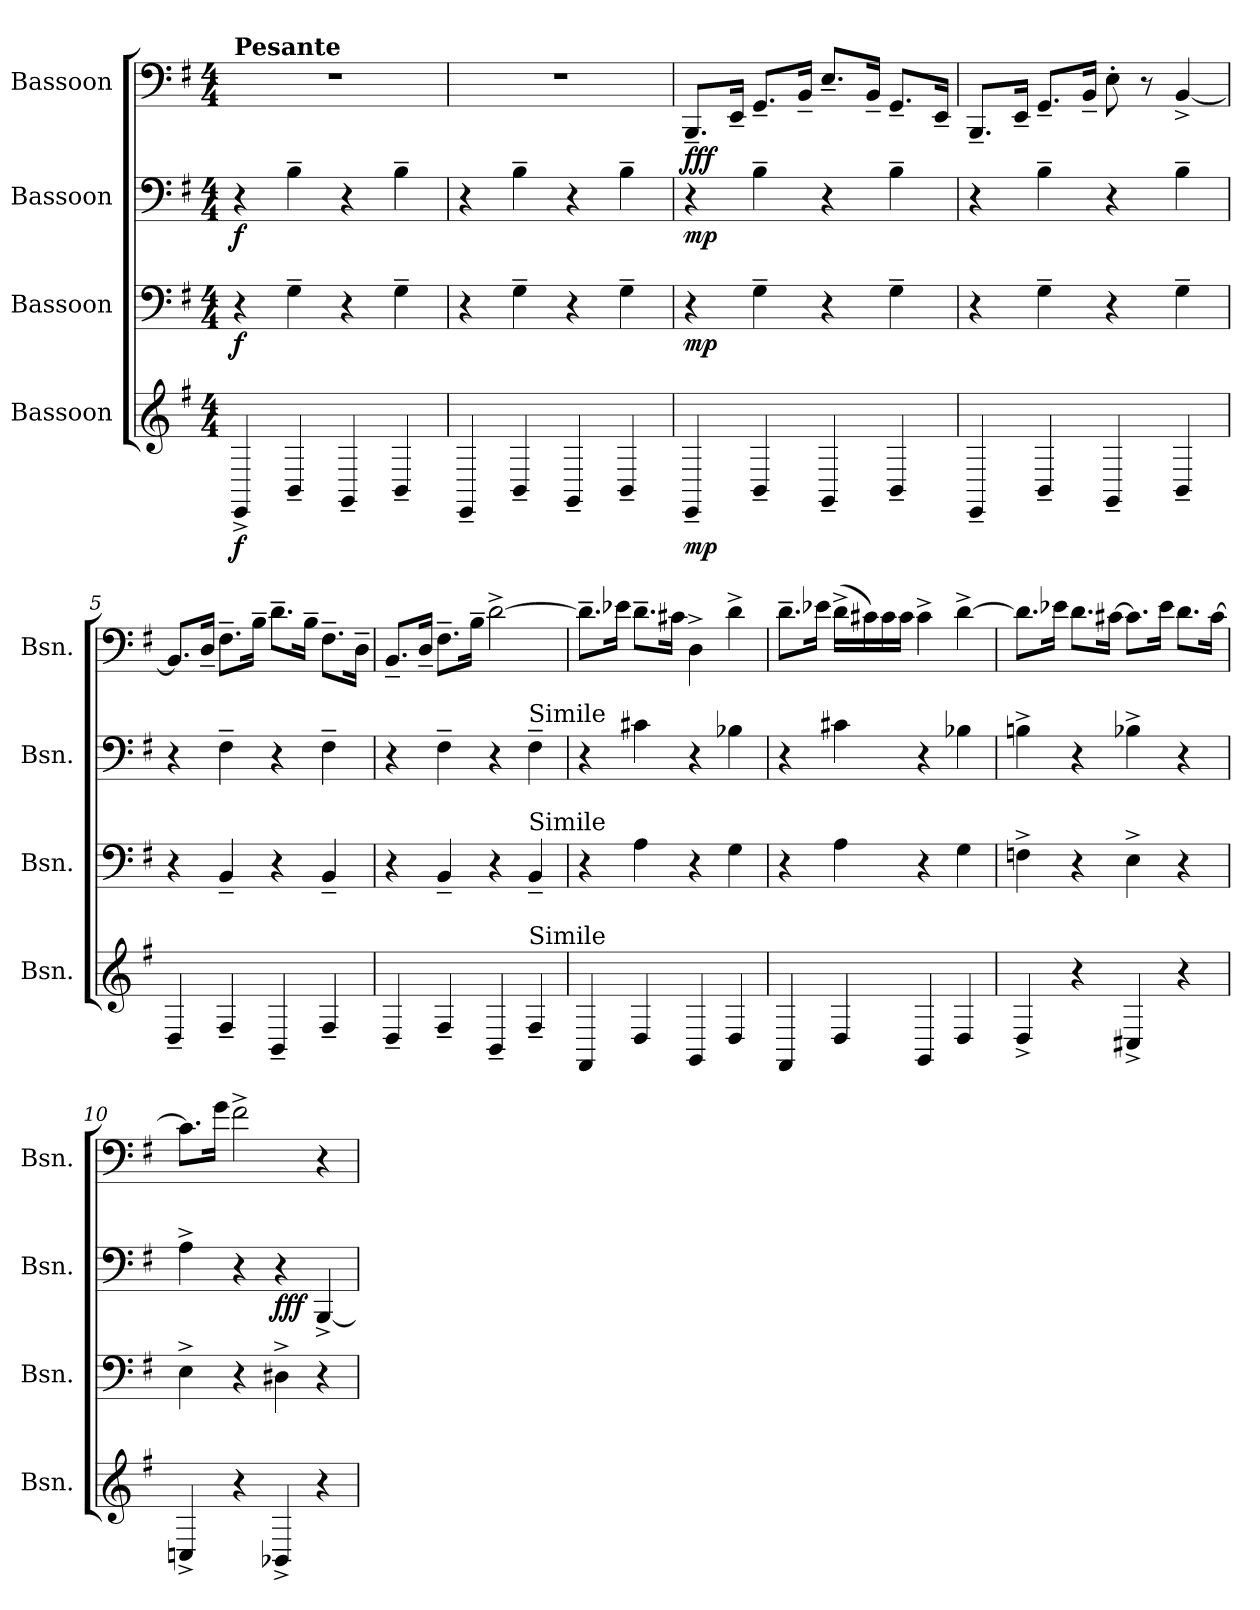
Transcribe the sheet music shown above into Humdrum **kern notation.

**kern	**dynam	**kern	**dynam	**kern	**dynam	**kern	**dynam
*part4	*part4	*part3	*part3	*part2	*part2	*part1	*part1
*staff4	*staff4	*staff3	*staff3	*staff2	*staff2	*staff1	*staff1
*I"Bassoon	*	*I"Bassoon	*	*I"Bassoon	*	*I"Bassoon	*
*I'Bsn.	*	*I'Bsn.	*	*I'Bsn.	*	*I'Bsn.	*
*clefG2	*	*clefF4	*	*clefF4	*	*clefF4	*
*k[f#]	*	*k[f#]	*	*k[f#]	*	*k[f#]	*
*M4/4	*	*M4/4	*	*M4/4	*	*M4/4	*
*MM105	*	*MM105	*	*MM105	*	*MM105	*
=1	=1	=1	=1	=1	=1	=1	=1
!	!	!	!	!	!	!LO:TX:a:B:t=Pesante	!
!	!LO:DY:b	!	!LO:DY:b	!	!LO:DY:b	!	!
4EE^/	f	4r	f	4r	f	1r	.
4BB~/	.	4G~\	.	4B~\	.	.	.
4GG~/	.	4r	.	4r	.	.	.
4BB~/	.	4G~\	.	4B~\	.	.	.
=2	=2	=2	=2	=2	=2	=2	=2
4EE~/	.	4r	.	4r	.	1r	.
4BB~/	.	4G~\	.	4B~\	.	.	.
4GG~/	.	4r	.	4r	.	.	.
4BB~/	.	4G~\	.	4B~\	.	.	.
=3	=3	=3	=3	=3	=3	=3	=3
!	!LO:DY:b	!	!LO:DY:b	!	!LO:DY:b	!	!LO:DY:b
4EE~/	mp	4r	mp	4r	mp	8.BBB~/L	fff
.	.	.	.	.	.	16EE~/Jk	.
4BB~/	.	4G~\	.	4B~\	.	8.GG~/L	.
.	.	.	.	.	.	16BB~/Jk	.
4GG~/	.	4r	.	4r	.	8.E~/L	.
.	.	.	.	.	.	16BB~/Jk	.
4BB~/	.	4G~\	.	4B~\	.	8.GG~/L	.
.	.	.	.	.	.	16EE~/Jk	.
=4	=4	=4	=4	=4	=4	=4	=4
4EE~/	.	4r	.	4r	.	8.BBB~/L	.
.	.	.	.	.	.	16EE~/Jk	.
4BB~/	.	4G~\	.	4B~\	.	8.GG~/L	.
.	.	.	.	.	.	16BB~/Jk	.
4GG~/	.	4r	.	4r	.	8E'\	.
.	.	.	.	.	.	8r	.
4BB~/	.	4G~\	.	4B~\	.	[4BB^/	.
=5	=5	=5	=5	=5	=5	=5	=5
4D~/	.	4r	.	4r	.	8.BB/L]	.
.	.	.	.	.	.	16D~/Jk	.
4F#~/	.	4BB~/	.	4F#~\	.	8.F#~\L	.
.	.	.	.	.	.	16B~\Jk	.
4BB~/	.	4r	.	4r	.	8.d~\L	.
.	.	.	.	.	.	16B~\Jk	.
4F#~/	.	4BB~/	.	4F#~\	.	8.F#~\L	.
.	.	.	.	.	.	16D~\Jk	.
!!LO:LB:g=z
=6	=6	=6	=6	=6	=6	=6	=6
4D~/	.	4r	.	4r	.	8.BB~/L	.
.	.	.	.	.	.	16D~/Jk	.
4F#~/	.	4BB~/	.	4F#~\	.	8.F#~\L	.
.	.	.	.	.	.	16B~\Jk	.
4BB~/	.	4r	.	4r	.	[2d^\	.
!	!	!	!	!LO:TX:a:t=Simile	!	!	!
!	!	!LO:TX:a:t=Simile	!	!	!	!	!
!LO:TX:a:t=Simile	!	!	!	!	!	!	!
4F#~/	.	4BB~/	.	4F#~\	.	.	.
=7	=7	=7	=7	=7	=7	=7	=7
4FF#/	.	4r	.	4r	.	8.d~\L]	.
.	.	.	.	.	.	16e-X\Jk	.
4D/	.	4A\	.	4c#X\	.	8.d~\L	.
.	.	.	.	.	.	16c#X\Jk	.
4GG/	.	4r	.	4r	.	4D^\	.
4D/	.	4G\	.	4B-X\	.	4d^\	.
=8	=8	=8	=8	=8	=8	=8	=8
4FF#/	.	4r	.	4r	.	8.d~\L	.
.	.	.	.	.	.	16e-X\Jk	.
4D/	.	4A\	.	4c#X\	.	(16d^\LL	.
.	.	.	.	.	.	16c#X\)	.
.	.	.	.	.	.	16c#\	.
.	.	.	.	.	.	16c#\JJ	.
4GG/	.	4r	.	4r	.	4c#^\	.
4D/	.	4G\	.	4B-X\	.	[4d^\	.
=9	=9	=9	=9	=9	=9	=9	=9
4D^/	.	4Fn^\	.	4Bn^\	.	8.d\L]	.
.	.	.	.	.	.	16e-X\Jk	.
4r	.	4r	.	4r	.	8.d\L	.
.	.	.	.	.	.	[16c#X\Jk	.
4C#X^/	.	4E^\	.	4B-X^\	.	8.c#\L]	.
.	.	.	.	.	.	16e-\Jk	.
4r	.	4r	.	4r	.	8.d\L	.
.	.	.	.	.	.	[16c#\Jk	.
!!LO:PB:g=z
=10	=10	=10	=10	=10	=10	=10	=10
4Cn^/	.	4E^\	.	4A^\	.	8.c#\L]	.
.	.	.	.	.	.	16g\Jk	.
4r	.	4r	.	4r	.	2f#^\	.
!	!	!	!	!	!LO:DY:b	!	!
4BB-X^/	.	4D#X^\	.	4r	fff	.	.
4r	.	4r	.	[4BBB^/	.	4r	.
=	=	=	=	=	=	=	=
*-	*-	*-	*-	*-	*-	*-	*-
